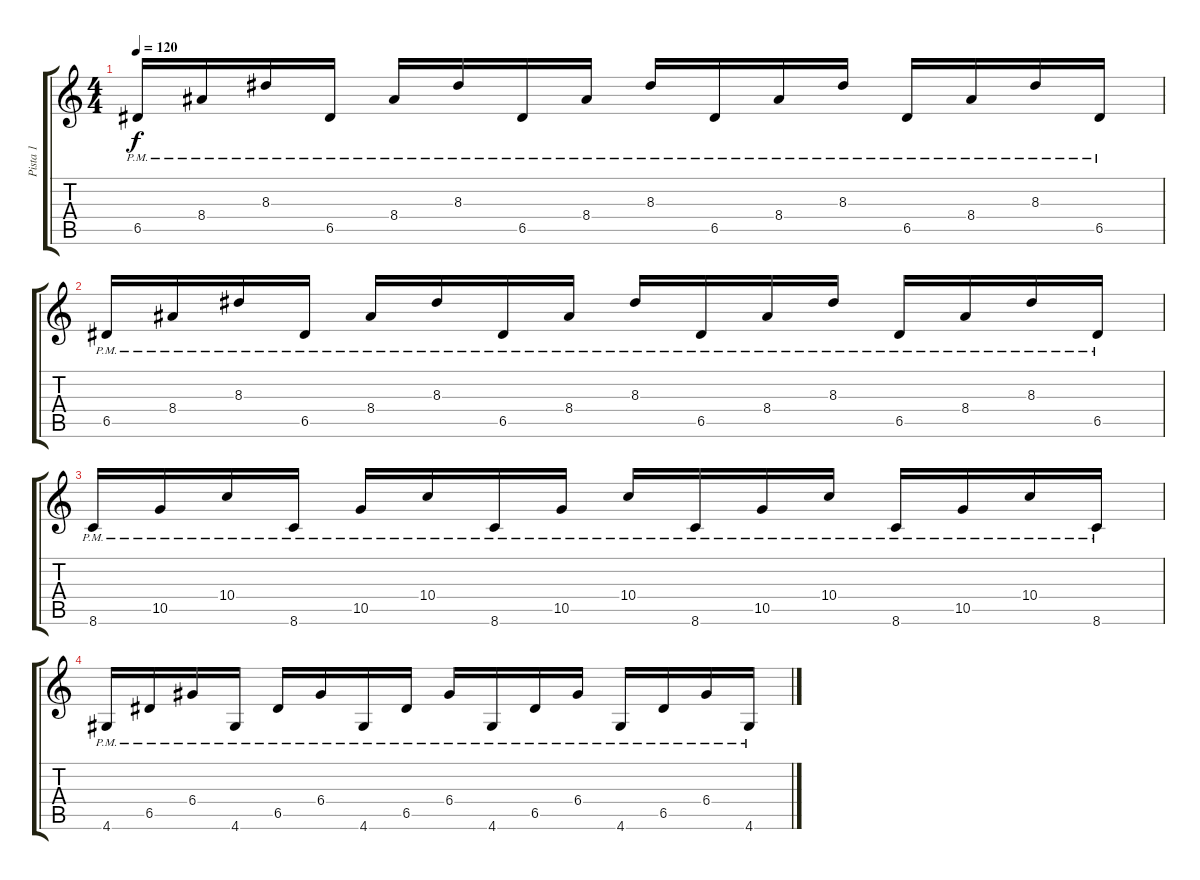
\track ("Pista 1" "Pista 1") {instrument distortionguitar}
\staff {score tabs}
\tuning (E4 B3 G3 D3 A2 E2) {hide}
\ts (4 4)
\tempo 120
\clef g2
\ks c
6.5{pm}.16{dy f} 8.4{pm}.16 8.3{pm}.16 6.5{pm}.16 8.4{pm}.16 8.3{pm}.16 6.5{pm}.16 8.4{pm}.16 8.3{pm}.16 6.5{pm}.16 8.4{pm}.16 8.3{pm}.16 6.5{pm}.16 8.4{pm}.16 8.3{pm}.16 6.5{pm}.16 |
6.5{pm}.16 8.4{pm}.16 8.3{pm}.16 6.5{pm}.16 8.4{pm}.16 8.3{pm}.16 6.5{pm}.16 8.4{pm}.16 8.3{pm}.16 6.5{pm}.16 8.4{pm}.16 8.3{pm}.16 6.5{pm}.16 8.4{pm}.16 8.3{pm}.16 6.5{pm}.16 |
8.6{pm}.16 10.5{pm}.16 10.4{pm}.16 8.6{pm}.16 10.5{pm}.16 10.4{pm}.16 8.6{pm}.16 10.5{pm}.16 10.4{pm}.16 8.6{pm}.16 10.5{pm}.16 10.4{pm}.16 8.6{pm}.16 10.5{pm}.16 10.4{pm}.16 8.6{pm}.16 |
4.6{pm}.16 6.5{pm}.16 6.4{pm}.16 4.6{pm}.16 6.5{pm}.16 6.4{pm}.16 4.6{pm}.16 6.5{pm}.16 6.4{pm}.16 4.6{pm}.16 6.5{pm}.16 6.4{pm}.16 4.6{pm}.16 6.5{pm}.16 6.4{pm}.16 4.6{pm}.16
